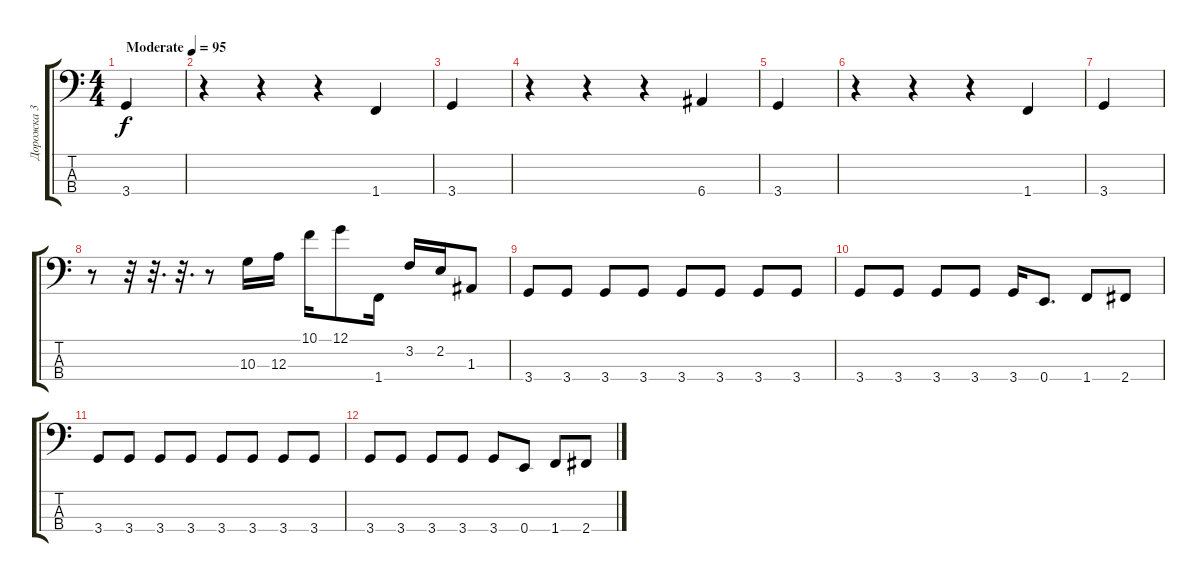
\track ("Дорожка 3" "Дорожка 3") {instrument electricbassfinger}
\staff {score tabs}
\tuning (G2 D2 A1 E1) {hide}
\ts (4 4)
\tempo (95 "Moderate")
\clef f4
\ks c
3.4.4{dy f instrument electricbassfinger} |
r.4 r.4 r.4 1.4.4 |
3.4.4 |
r.4 r.4 r.4 6.4.4 |
3.4.4 |
r.4 r.4 r.4 1.4.4 |
3.4.4 |
r.8 r.32 r.32{d} r.32{d} r.8 10.3.16 12.3.16 10.1.16 12.1.8 1.4.16 3.2.16 2.2.16 1.3.8 |
3.4.8 3.4.8 3.4.8 3.4.8 3.4.8 3.4.8 3.4.8 3.4.8 |
3.4.8 3.4.8 3.4.8 3.4.8 3.4.16 0.4.8{d} 1.4.8 2.4.8 |
3.4.8 3.4.8 3.4.8 3.4.8 3.4.8 3.4.8 3.4.8 3.4.8 |
3.4.8 3.4.8 3.4.8 3.4.8 3.4.8 0.4.8 1.4.8 2.4.8
